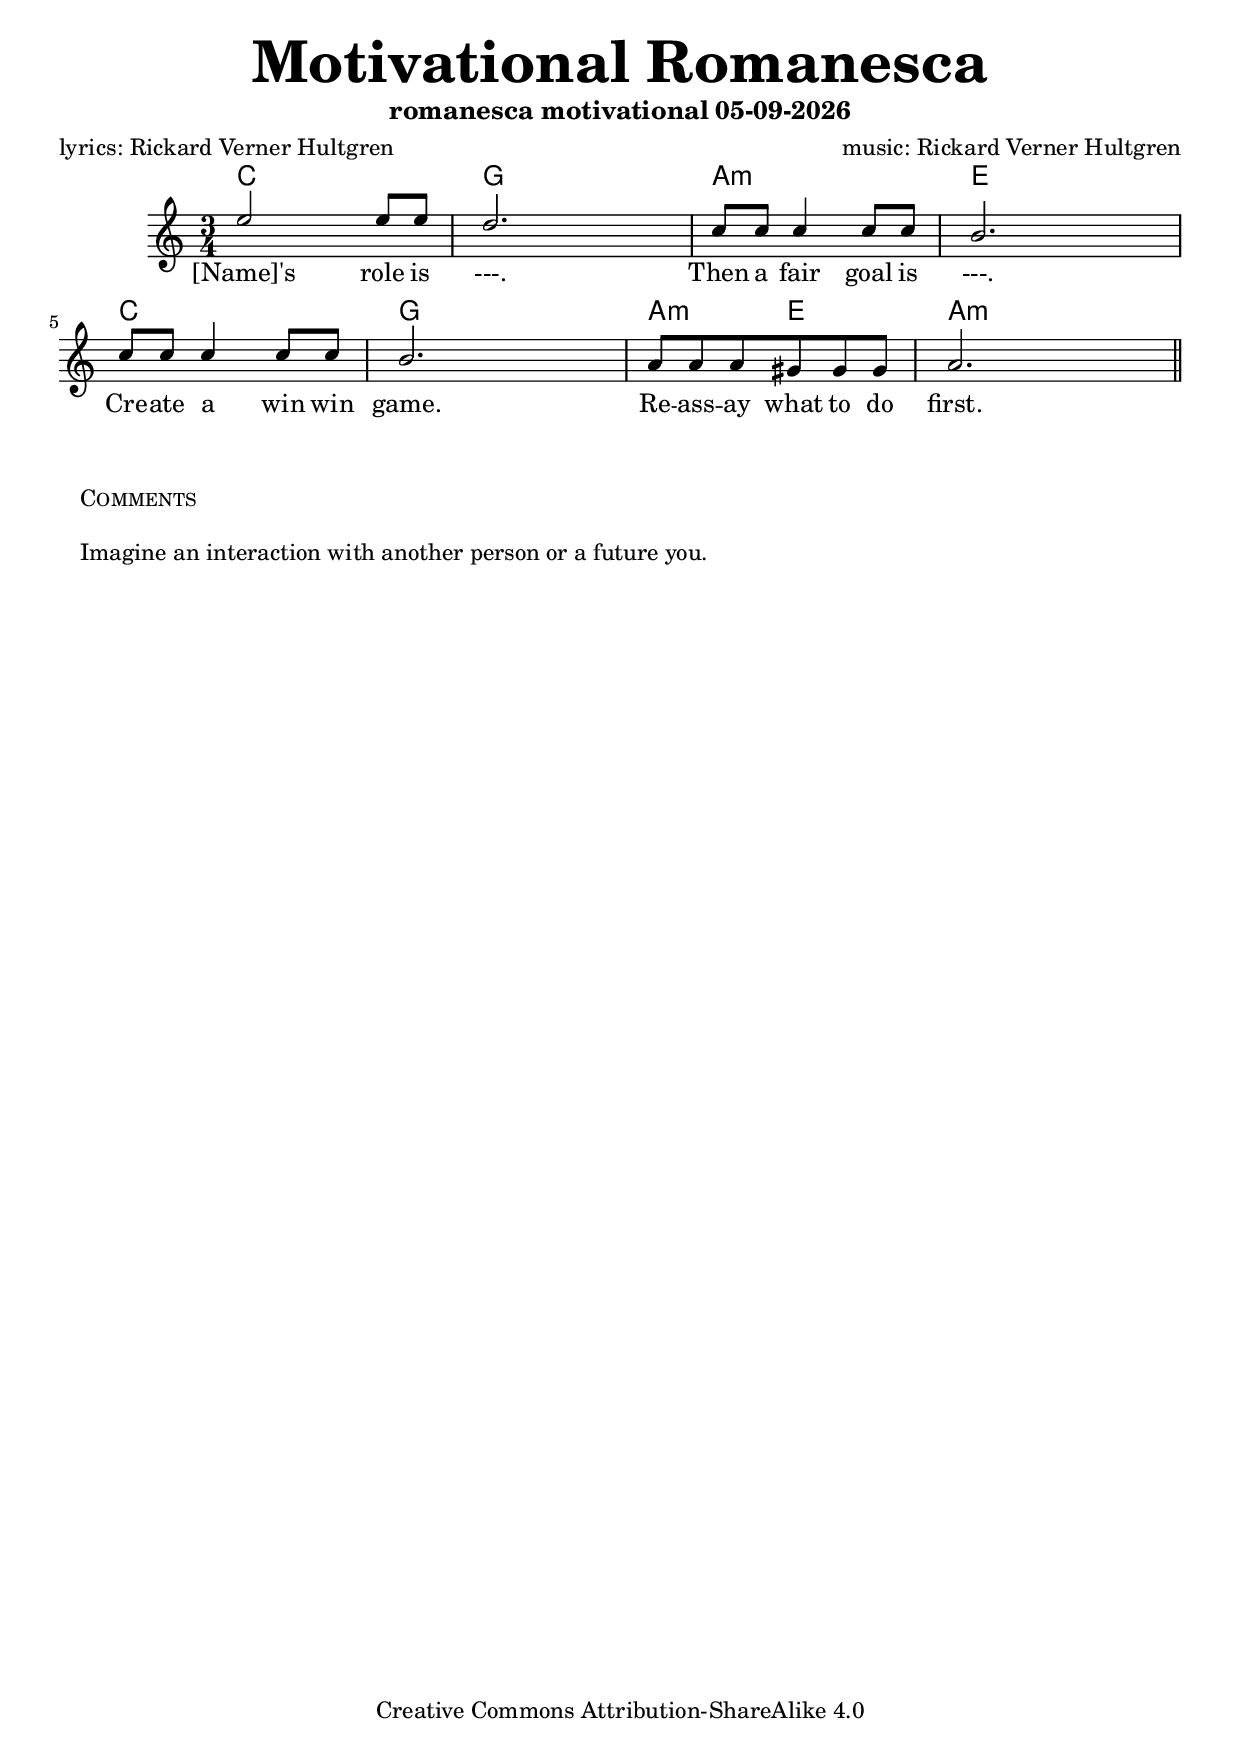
%%
%%Copyright 2018 Rickard Verner Hultgren
%%Redistribution and use in source and binary forms, with or without modification, are permitted provided that the following conditions are met:
%%1. Redistributions of source code must retain the above copyright notice, this list of conditions and the following disclaimer.
%%2. Redistributions in binary form must reproduce the above copyright notice, this list of conditions and the following disclaimer in the documentation and/or other materials provided with the distribution.
%%THIS SOFTWARE IS PROVIDED BY THE COPYRIGHT HOLDERS AND CONTRIBUTORS "AS IS" AND ANY EXPRESS OR IMPLIED WARRANTIES, INCLUDING, BUT NOT LIMITED TO, THE IMPLIED WARRANTIES OF MERCHANTABILITY AND FITNESS FOR A PARTICULAR PURPOSE ARE DISCLAIMED. IN NO EVENT SHALL THE COPYRIGHT HOLDER OR CONTRIBUTORS BE LIABLE FOR ANY DIRECT, INDIRECT, INCIDENTAL, SPECIAL, EXEMPLARY, OR CONSEQUENTIAL DAMAGES (INCLUDING, BUT NOT LIMITED TO, PROCUREMENT OF SUBSTITUTE GOODS OR SERVICES; LOSS OF USE, DATA, OR PROFITS; OR BUSINESS INTERRUPTION) HOWEVER CAUSED AND ON ANY THEORY OF LIABILITY, WHETHER IN CONTRACT, STRICT LIABILITY, OR TORT (INCLUDING NEGLIGENCE OR OTHERWISE) ARISING IN ANY WAY OUT OF THE USE OF THIS SOFTWARE, EVEN IF ADVISED OF THE POSSIBILITY OF SUCH DAMAGE.


\version "2.18.2"
 
%%\include "svenska.ly"
%%\include "english.ly"

swing = \mark \markup { 
  \line \general-align #Y #DOWN { 
  \score { \new Staff \with {
    fontSize = #-2
    \override StaffSymbol #'line-count = #0 
    \override VerticalAxisGroup #'Y-extent = #'(0 . 0)
  }
  \relative { 
    \stemUp 
    \override Score.SpacingSpanner 
      #'common-shortest-duration = #(ly:make-moment 3 16)
    \override Beam #'positions = #'(2.5 . 2.5)
  }}
  
  }
}

date = #(strftime "%d-%m-%Y" (localtime (current-time)))

italic = {
  \override Lyrics.LyricText.font-shape = #'italic
  
}

bold = {

  \override Lyrics.LyricText.font-series = #'bold
}

normal = {
  \revert Lyrics.LyricText.font-shape
  \revert Lyrics.LyricText.font-series
}


\header {
  title = \markup {  \fontsize #4"Motivational Romanesca"}
  subtitle = \markup {  "romanesca motivational" \date }
  poet = "lyrics: Rickard Verner Hultgren"
  composer = "music: Rickard Verner Hultgren"
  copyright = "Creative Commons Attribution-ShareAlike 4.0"
}

keyTime = { \key c \major \time 3/4 }
ManualOneVoiceOneMusic = \relative c' {

      
      
  		e'2 e8 e 
                d2.
		c8 c c4 c8 c
		b2. 
		c8 c8 c4 c8 c8
		b2.
		a8 a a gis gis gis
                a2.

        	
		
}


ManualTwoTwoMusic = \relative c {
 <b d f g>1 <c d f a >1  <c e g>1 <b d f g>1 <c e g>1 <c e g>1 <c e g>1 <c e g>1 <c d f a>1 <c d f a>1 <c e g>1 <c e g>1 \bar ":|"
}



\layout {
  \context {
    \Score
    proportionalNotationDuration = #(ly:make-moment 1 4)
    
  }
}

\score {
  <<  % PianoStaff and Pedal Staff must be simultaneous
    \new PianoStaff <<
      \chords { c2. g2. a2.:m e2. c2. g2. a4.:m e4. a2.:m}
      \new Staff = "ManualOne" <<
\textLengthOn
s1*6^\markup {  }
\keyTime  % set key and time signature
        \clef "treble"
        \new Voice {
          \swing
          \voiceOne
         
          \ManualOneVoiceOneMusic
          \bar "||"
        }
        \addlyrics {
        [Name]'s role is ---. Then a fair goal is ---. Cre -- ate a win win game. Re -- ass -- ay what to do first.
        } 
      >>  % end ManualOne Staff context
      %%\new Staff = "ManualTwo" \with {

      
      %%} <<
      %%  \keyTime
      %%  \clef "bass"
      %%  \new Voice {
      %%    \ManualTwoTwoMusic
      %%   \bar "||"
      %%  }
       
      %%>>   % end ManualTwo Staff context
      
    >>
>>    
\layout {}
\midi {\tempo 4 = 140}
}
    




#(define-markup-list-command (paragraph layout props args) (markup-list?)
  (interpret-markup-list layout props
   (make-justified-lines-markup-list (cons (make-hspace-markup 2) args))))

\markuplist {
    \vspace #2
    \paragraph { \smallCaps{Comments}}
    \vspace #.75
    \paragraph {Imagine an interaction with another person or a future you.}
  }

